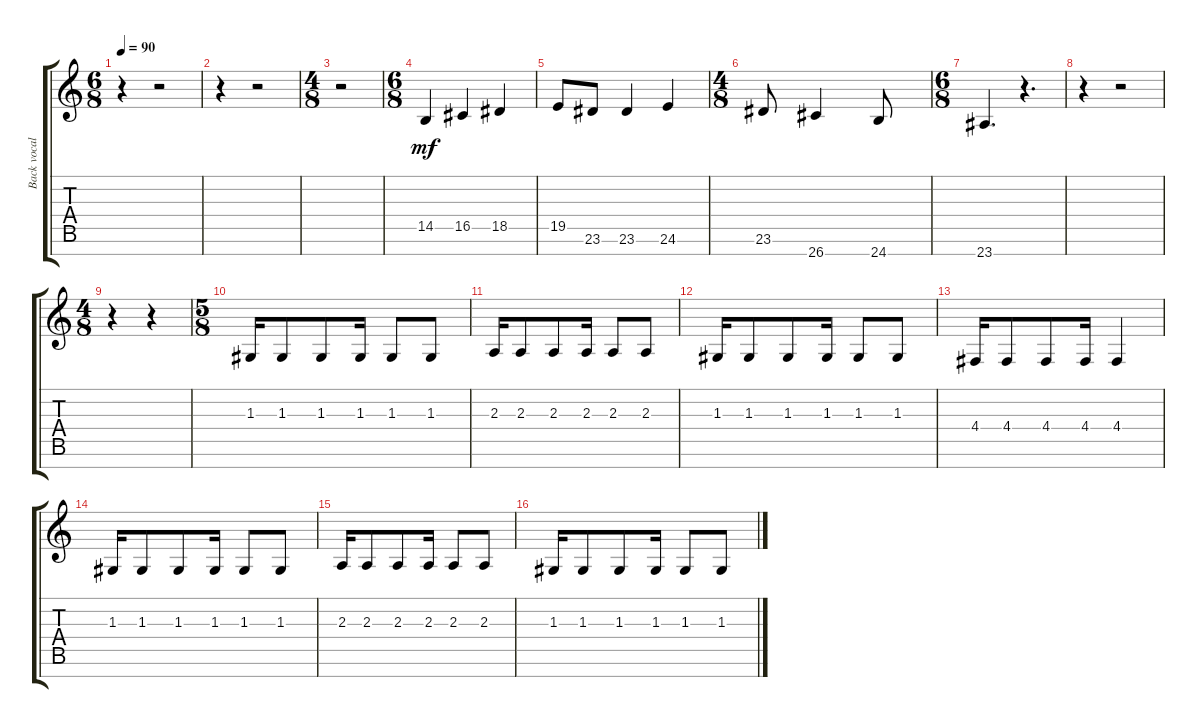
\track ("Back vocals" "Back vocal") {instrument voiceoohs}
\staff {score tabs}
\tuning (E4 B3 G3 D3 A2 E2 B1) {hide}
\ts (6 8)
\tempo 90
\clef g2
\ks c
r.4{dy mf} r.2 |
r.4 r.2 |
\ts (4 8)
r.2 |
\ts (6 8)
14.5.4 16.5.4 18.5.4 |
19.5.8 23.6.8 23.6.4 24.6.4 |
\ts (4 8)
23.6.8 26.7.4 24.7.8 |
\ts (6 8)
23.7.4{d} r.4{d} |
r.4 r.2 |
\ts (4 8)
r.4 r.4 |
\ts (5 8)
1.3.16 1.3.8 1.3.8 1.3.16 1.3.8 1.3.8 |
2.3.16 2.3.8 2.3.8 2.3.16 2.3.8 2.3.8 |
1.3.16 1.3.8 1.3.8 1.3.16 1.3.8 1.3.8 |
4.4.16 4.4.8 4.4.8 4.4.16 4.4.4 |
1.3.16 1.3.8 1.3.8 1.3.16 1.3.8 1.3.8 |
2.3.16 2.3.8 2.3.8 2.3.16 2.3.8 2.3.8 |
1.3.16 1.3.8 1.3.8 1.3.16 1.3.8 1.3.8
